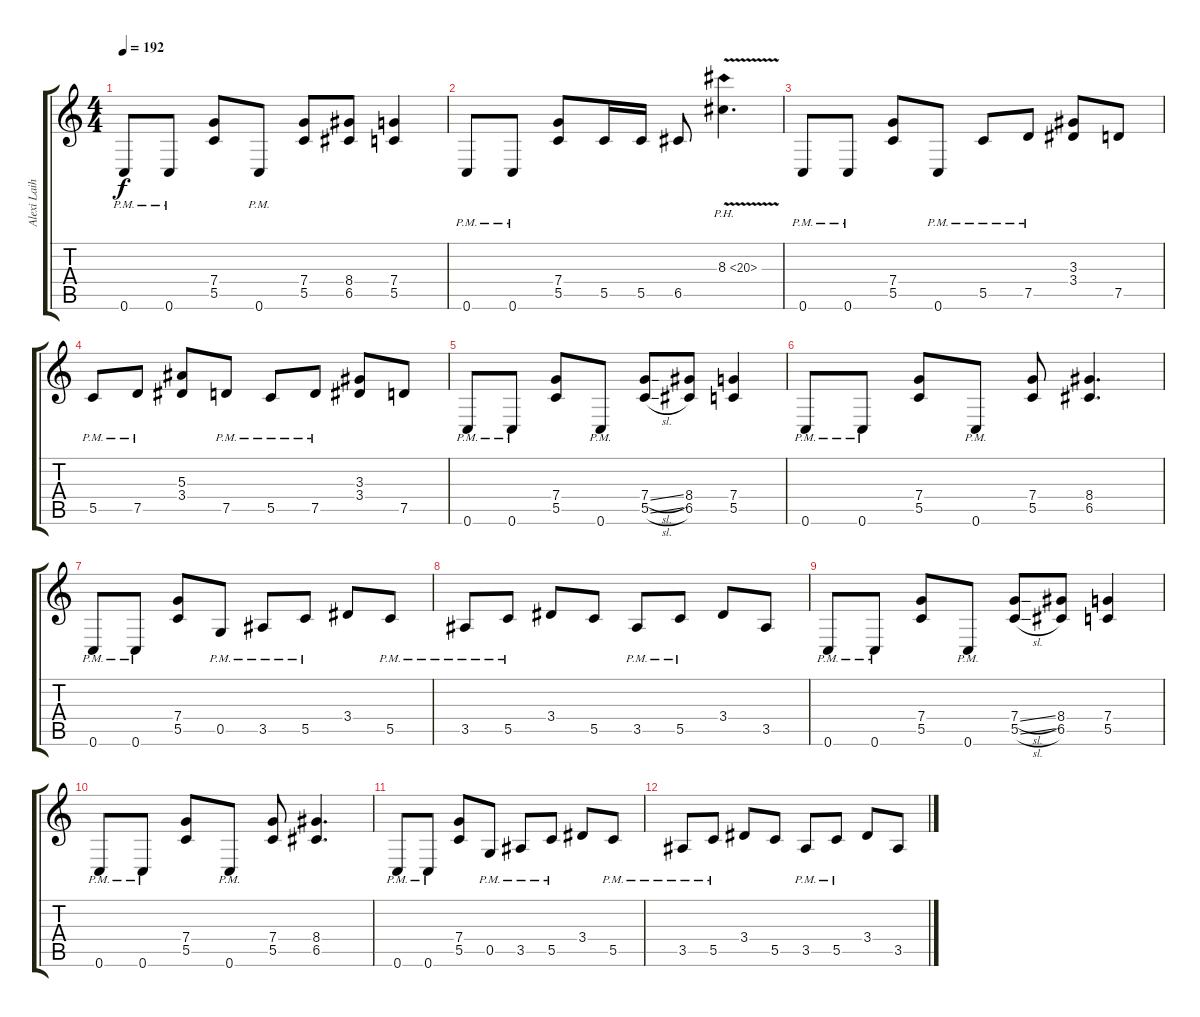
\track ("Alexi Laiho" "Alexi Laih") {instrument distortionguitar}
\staff {score tabs}
\tuning (D4 A3 F3 C3 G2 C2) {hide}
\ts (4 4)
\tempo 192
\clef g2
\ks c
0.6{pm}.8{dy f} 0.6{pm}.8 (7.4 5.5).8 0.6{pm}.8 (7.4 5.5).8 (8.4 6.5).8 (7.4 5.5).4 |
0.6{pm}.8 0.6{pm}.8 (7.4 5.5).8 5.5.16 5.5.16 6.5.8 8.3{ph 12 v}.4{d} |
0.6{pm}.8 0.6{pm}.8 (7.4 5.5).8 0.6{pm}.8 5.5{pm}.8 7.5{pm}.8 (3.3 3.4).8 7.5.8 |
5.5{pm}.8 7.5{pm}.8 (5.3 3.4).8 7.5{pm}.8 5.5{pm}.8 7.5{pm}.8 (3.3 3.4).8 7.5.8 |
0.6{pm}.8 0.6{pm}.8 (7.4 5.5).8 0.6{pm}.8 (7.4{sl} 5.5{sl}).8 (8.4 6.5).8 (7.4 5.5).4 |
0.6{pm}.8 0.6{pm}.8 (7.4 5.5).8 0.6{pm}.8 (7.4 5.5).8 (8.4 6.5).4{d} |
0.6{pm}.8 0.6{pm}.8 (7.4 5.5).8 0.5{pm}.8 3.5{pm}.8 5.5{pm}.8 3.4.8 5.5{pm}.8 |
3.5{pm}.8 5.5{pm}.8 3.4.8 5.5.8 3.5{pm}.8 5.5{pm}.8 3.4.8 3.5.8 |
0.6{pm}.8 0.6{pm}.8 (7.4 5.5).8 0.6{pm}.8 (7.4{sl} 5.5{sl}).8 (8.4 6.5).8 (7.4 5.5).4 |
0.6{pm}.8 0.6{pm}.8 (7.4 5.5).8 0.6{pm}.8 (7.4 5.5).8 (8.4 6.5).4{d} |
0.6{pm}.8 0.6{pm}.8 (7.4 5.5).8 0.5{pm}.8 3.5{pm}.8 5.5{pm}.8 3.4.8 5.5{pm}.8 |
3.5{pm}.8 5.5{pm}.8 3.4.8 5.5.8 3.5{pm}.8 5.5{pm}.8 3.4.8 3.5.8
